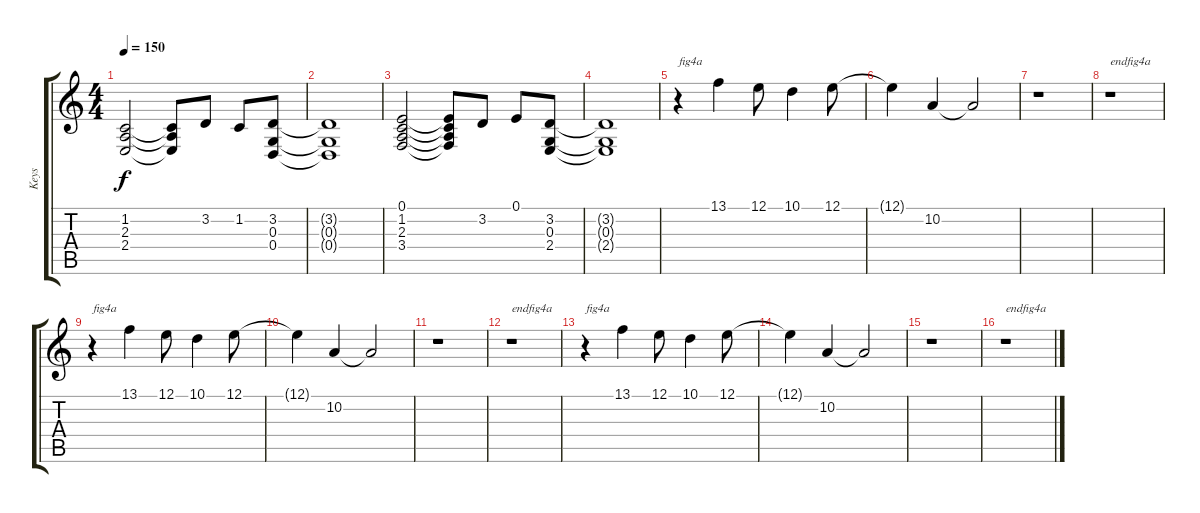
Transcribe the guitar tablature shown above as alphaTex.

\track ("Keys" "Keys") {instrument synthstrings2}
\staff {score tabs}
\tuning (E4 B3 G3 D3 A2 E2) {hide}
\ts (4 4)
\tempo 150
\clef g2
\ks c
(1.2 2.3 2.4).2{dy f} (1.2{t} 2.3{t} 2.4{t}).8 3.2.8 1.2.8 (3.2 0.3 0.4).8 |
(3.2{t} 0.3{t} 0.4{t}).1 |
(0.1 1.2 2.3 3.4).2 (0.1{t} 1.2{t} 2.3{t} 3.4{t}).8 3.2.8 0.1.8 (3.2 0.3 2.4).8 |
(3.2{t} 0.3{t} 2.4{t}).1 |
r.4{txt "fig4a"} 13.1.4 12.1.8 10.1.4 12.1.8 |
12.1{t}.4 10.2.4 10.2{t}.2 |
r.1 |
r.1{txt "endfig4a"} |
r.4{txt "fig4a"} 13.1.4 12.1.8 10.1.4 12.1.8 |
12.1{t}.4 10.2.4 10.2{t}.2 |
r.1 |
r.1{txt "endfig4a"} |
r.4{txt "fig4a"} 13.1.4 12.1.8 10.1.4 12.1.8 |
12.1{t}.4 10.2.4 10.2{t}.2 |
r.1 |
r.1{txt "endfig4a"}
